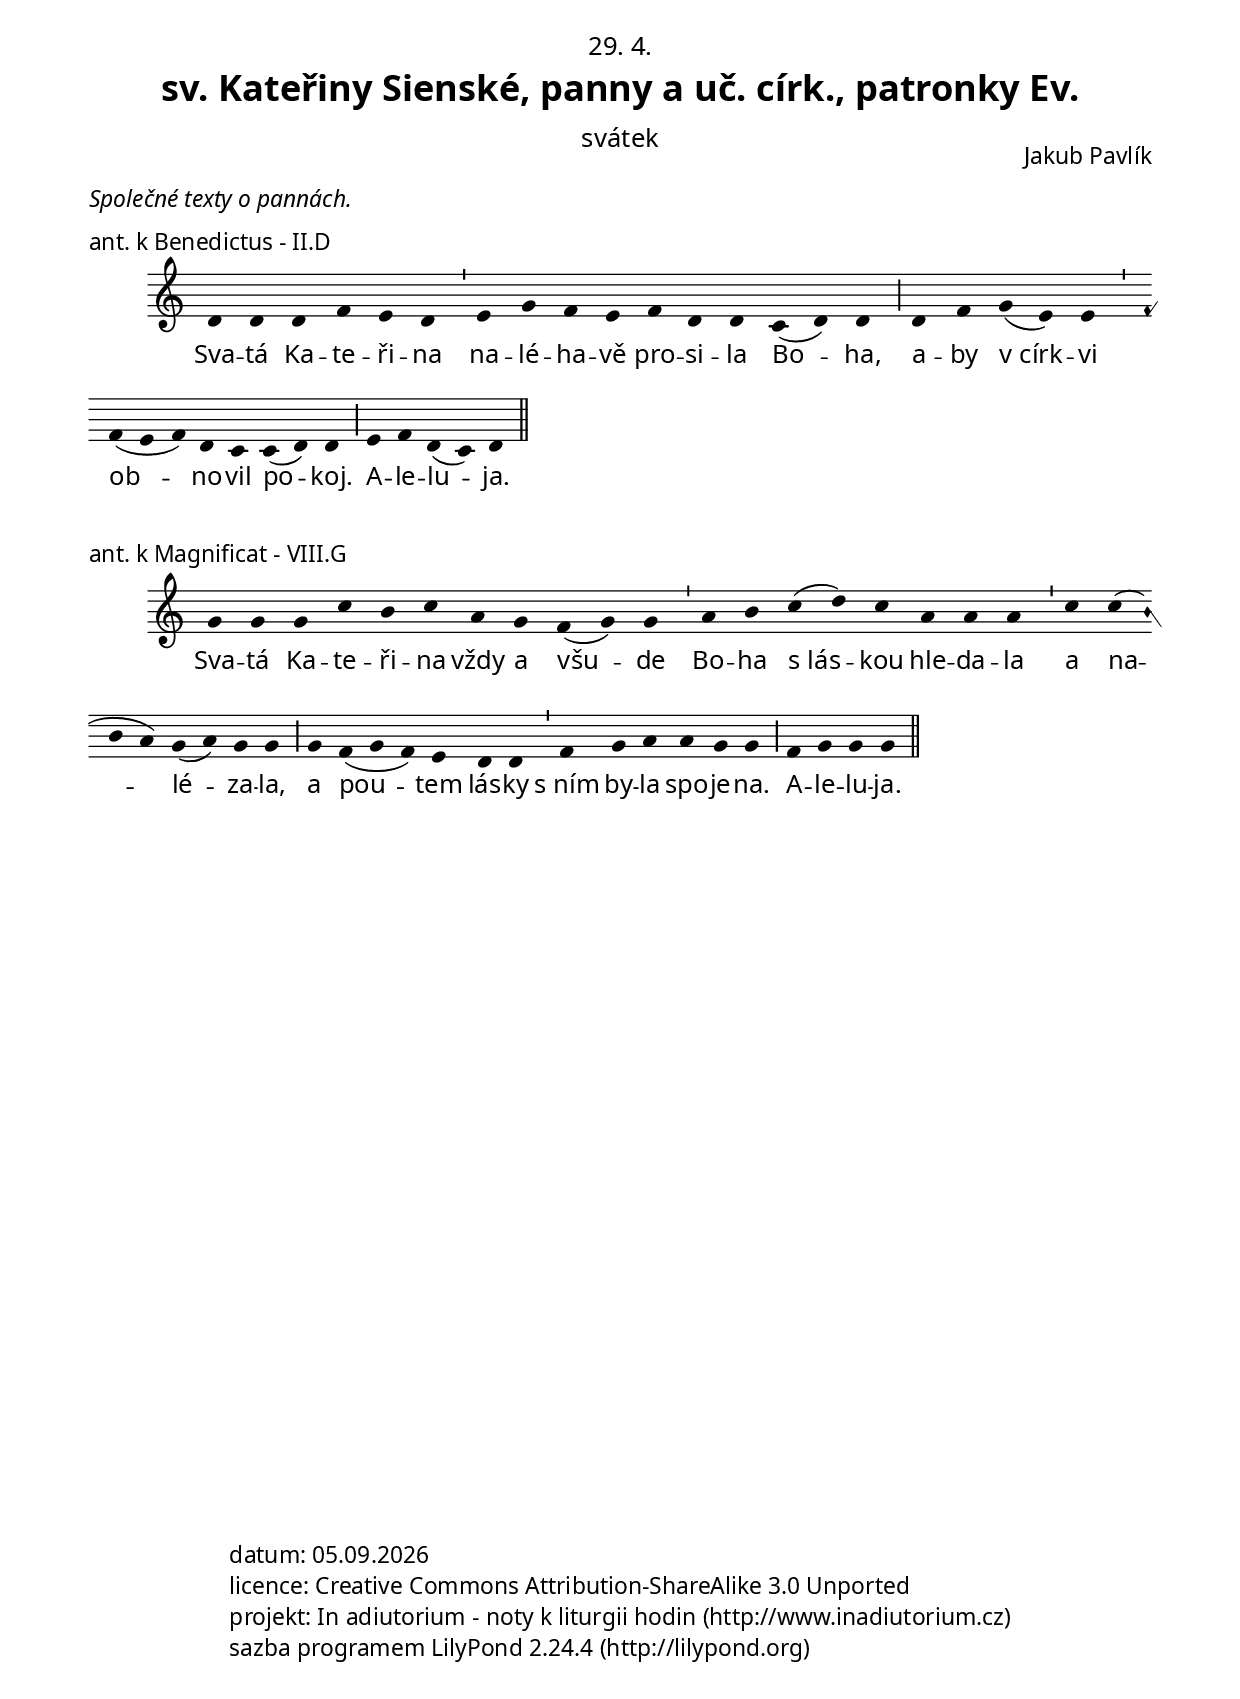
\version "2.19.16"

\include "../spolecne.ly"

\header {
  title = \markup\titleSvatek
            "sv. Kateřiny Sienské, panny a uč. círk., patronky Ev."
            "svátek"
            "29. 4."
  composer = "Jakub Pavlík"
}

\markup\communia #'(#:panna)

\score {
  \relative c' {
    \choralniRezim
    d4 d d f e d \barMin
    e g f e f d d c( d) d \barMaior
    d f g( e) e \barMin
    f( e f) d c c( d) d \barMaior
    e f d( c) d \barFinalis
  }
  \addlyrics {
    Sva -- tá Ka -- te -- ři -- na
    na -- lé -- ha -- vě pro -- si -- la Bo -- ha,
    a -- by v_círk -- vi ob -- no -- vil po -- koj.
    A -- le -- lu -- ja.
  }
  \header {
    quid = "ant. k Benedictus"
    modus = "II"
    differentia = "D"
    psalmus = ""
    id = "aben"
    piece = \markup {\sestavTitulekBezZalmu}
  }
}

\score {
  \relative c'' {
    \choralniRezim
    g4 g g c b c a g f( g) g \barMin
    a b c( d) c a a a \barMin
    c c( b a) g( a) g g \barMaior
    g f( g f) e d d \barMin
    f g a a g g \barMaior
    f g g g \barFinalis
  }
  \addlyrics {
    Sva -- tá Ka -- te -- ři -- na vždy a všu -- de
    Bo -- ha s_lás -- kou hle -- da -- la
    a na -- lé -- za -- la,
    a pou -- tem lás -- ky
    s_ním by -- la spo -- je -- na.
    A -- le -- lu -- ja.
  }
  \header {
    quid = "ant. k Magnificat"
    modus = "VIII"
    differentia = "G"
    psalmus = ""
    id = "amag"
    piece = \markup {\sestavTitulekBezZalmu}
  }
}